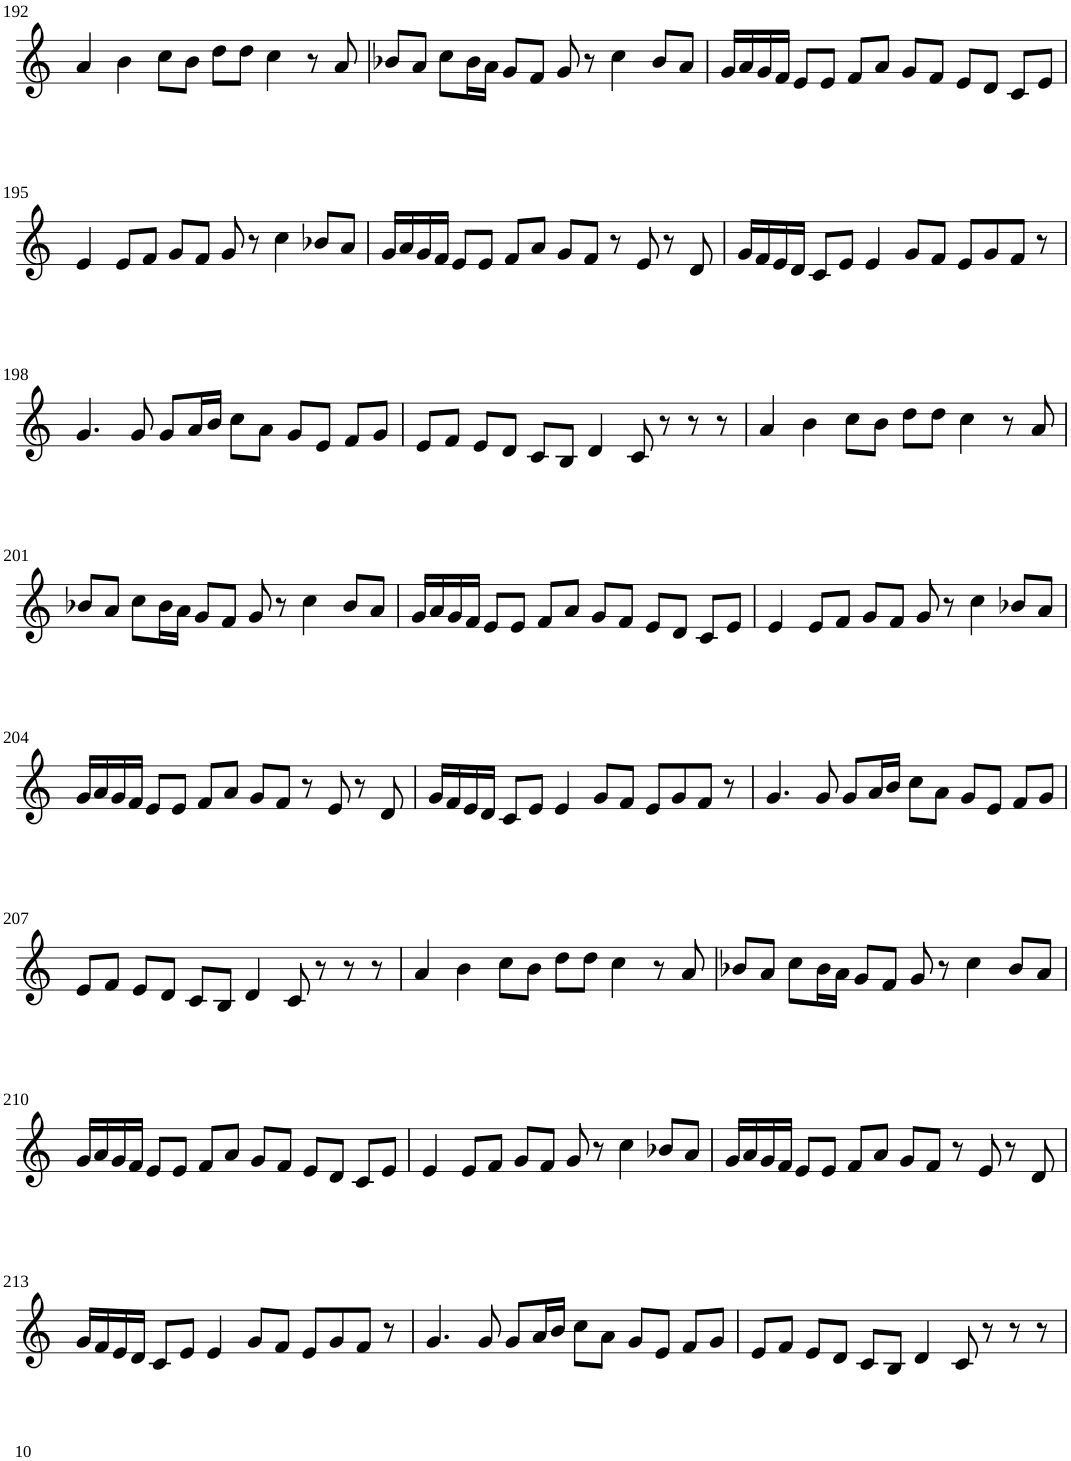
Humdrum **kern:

**kern
*part1
*staff1
*I"Violin
!!LO:PB:g=z
*clefG2
*k[]
*M6/4
=192
4a/
4b\
8cc\L
8b\J
8dd\L
8dd\J
4cc\
8r
8a/
=193
8b-X/L
8a/J
8cc\L
16b-\L
16a\JJ
8g/L
8f/J
8g/
8r
4cc\
8b-/L
8a/J
=194
16g/LL
16a/
16g/
16f/JJ
8e/L
8e/J
8f/L
8a/J
8g/L
8f/J
8e/L
8d/J
8c/L
8e/J
!!LO:LB:g=z
=195
4e/
8e/L
8f/J
8g/L
8f/J
8g/
8r
4cc\
8b-X/L
8a/J
=196
16g/LL
16a/
16g/
16f/JJ
8e/L
8e/J
8f/L
8a/J
8g/L
8f/J
8r
8e/
8r
8d/
=197
16g/LL
16f/
16e/
16d/JJ
8c/L
8e/J
4e/
8g/L
8f/J
8e/L
8g/
8f/J
8r
!!LO:LB:g=z
=198
4.g/
8g/
8g/L
16a/L
16b/JJ
8cc\L
8a\J
8g/L
8e/J
8f/L
8g/J
=199
8e/L
8f/J
8e/L
8d/J
8c/L
8B/J
4d/
8c/
8r
8r
8r
=200
4a/
4b\
8cc\L
8b\J
8dd\L
8dd\J
4cc\
8r
8a/
!!LO:LB:g=z
=201
8b-X/L
8a/J
8cc\L
16b-\L
16a\JJ
8g/L
8f/J
8g/
8r
4cc\
8b-/L
8a/J
=202
16g/LL
16a/
16g/
16f/JJ
8e/L
8e/J
8f/L
8a/J
8g/L
8f/J
8e/L
8d/J
8c/L
8e/J
=203
4e/
8e/L
8f/J
8g/L
8f/J
8g/
8r
4cc\
8b-X/L
8a/J
!!LO:LB:g=z
=204
16g/LL
16a/
16g/
16f/JJ
8e/L
8e/J
8f/L
8a/J
8g/L
8f/J
8r
8e/
8r
8d/
=205
16g/LL
16f/
16e/
16d/JJ
8c/L
8e/J
4e/
8g/L
8f/J
8e/L
8g/
8f/J
8r
=206
4.g/
8g/
8g/L
16a/L
16b/JJ
8cc\L
8a\J
8g/L
8e/J
8f/L
8g/J
!!LO:LB:g=z
=207
8e/L
8f/J
8e/L
8d/J
8c/L
8B/J
4d/
8c/
8r
8r
8r
=208
4a/
4b\
8cc\L
8b\J
8dd\L
8dd\J
4cc\
8r
8a/
=209
8b-X/L
8a/J
8cc\L
16b-\L
16a\JJ
8g/L
8f/J
8g/
8r
4cc\
8b-/L
8a/J
!!LO:LB:g=z
=210
16g/LL
16a/
16g/
16f/JJ
8e/L
8e/J
8f/L
8a/J
8g/L
8f/J
8e/L
8d/J
8c/L
8e/J
=211
4e/
8e/L
8f/J
8g/L
8f/J
8g/
8r
4cc\
8b-X/L
8a/J
=212
16g/LL
16a/
16g/
16f/JJ
8e/L
8e/J
8f/L
8a/J
8g/L
8f/J
8r
8e/
8r
8d/
!!LO:LB:g=z
=213
16g/LL
16f/
16e/
16d/JJ
8c/L
8e/J
4e/
8g/L
8f/J
8e/L
8g/
8f/J
8r
=214
4.g/
8g/
8g/L
16a/L
16b/JJ
8cc\L
8a\J
8g/L
8e/J
8f/L
8g/J
=215
8e/L
8f/J
8e/L
8d/J
8c/L
8B/J
4d/
8c/
8r
8r
8r
=
*-
